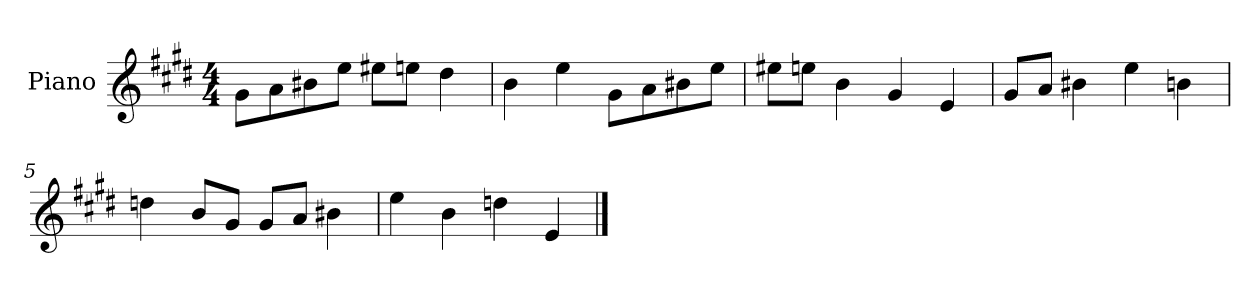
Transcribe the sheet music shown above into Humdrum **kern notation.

**kern
*part1
*staff1
*I"Piano
*I'P-no
*clefG2
*k[f#c#g#d#]
*M4/4
*MM90
=1
8g#\L
8a\
8b#X\
8ee\J
8ee#X\L
8een\J
4dd#\
=2
4b\
4ee\
8g#\L
8a\
8b#X\
8ee\J
=3
8ee#X\L
8een\J
4b\
4g#/
4e/
=4
8g#/L
8a/J
4b#X\
4ee\
4bn\
=5
4ddn\
8b/L
8g#/J
8g#/L
8a/J
4b#X\
!!LO:LB:g=z
=6
4ee\
4b\
4ddn\
4e/
==
*-
